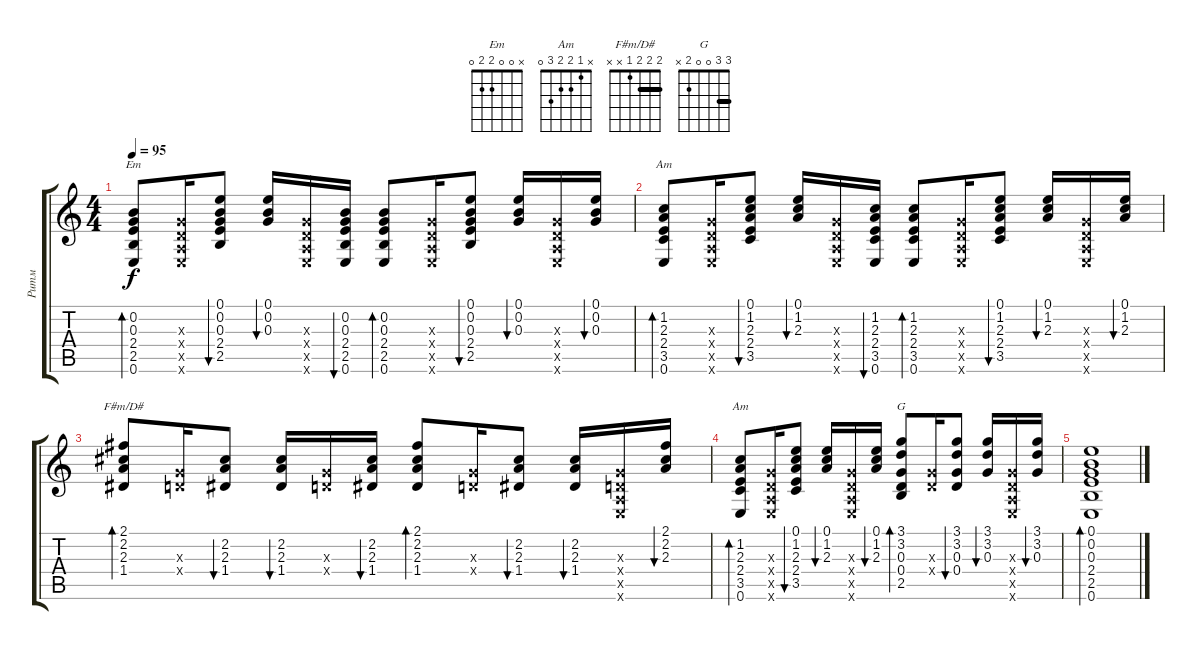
\track ("Ритм" "Ритм") {instrument acousticguitarsteel}
\staff {score tabs}
\tuning (E4 B3 G3 D3 A2 E2) {hide}
\chord ("Em" x 0 0 2 2 0)
\chord ("Am" x 1 2 2 3 x)
\chord ("F#m/D#" 2 2 2 1 x x) {barre 2}
\chord ("Am" x 1 2 2 3 0)
\chord ("G" 3 3 0 0 2 x) {barre 3}
\ts (4 4)
\tempo 95
\clef g2
\ks c
(0.2 0.3 2.4 2.5 0.6).8{bd 30 ch "Em" dy f} (0.3{x} 0.4{x} 0.5{x} 0.6{x}).16 (0.1 0.2 0.3 2.4 2.5).8{bu 30} (0.1 0.2 0.3).16{bu 30} (0.3{x} 0.4{x} 0.5{x} 0.6{x}).16 (0.2 0.3 2.4 2.5 0.6).16{bu 30} (0.2 0.3 2.4 2.5 0.6).8{bd 30} (0.3{x} 0.4{x} 0.5{x} 0.6{x}).16 (0.1 0.2 0.3 2.4 2.5).8{bu 30} (0.1 0.2 0.3).16{bu 30} (0.3{x} 0.4{x} 0.5{x} 0.6{x}).16 (0.1 0.2 0.3).16{bu 30} |
(1.2 2.3 2.4 3.5 0.6).8{bd 30 ch "Am"} (0.3{x} 0.4{x} 0.5{x} 0.6{x}).16 (0.1 1.2 2.3 2.4 3.5).8{bu 30} (0.1 1.2 2.3).16{bu 30} (0.3{x} 0.4{x} 0.5{x} 0.6{x}).16 (1.2 2.3 2.4 3.5 0.6).16{bu 30} (1.2 2.3 2.4 3.5 0.6).8{bd 30} (0.3{x} 0.4{x} 0.5{x} 0.6{x}).16 (0.1 1.2 2.3 2.4 3.5).8{bu 30} (0.1 1.2 2.3).16{bu 30} (0.3{x} 0.4{x} 0.5{x} 0.6{x}).16 (0.1 1.2 2.3).16{bu 30} |
(2.1 2.2 2.3 1.4).8{bd 30 ch "F#m/D#"} (0.3{x} 0.4{x}).16 (2.2 2.3 1.4).8{bu 30} (2.2 2.3 1.4).16{bu 30} (0.3{x} 0.4{x}).16 (2.2 2.3 1.4).16{bu 30} (2.1 2.2 2.3 1.4).8{bd 30} (0.3{x} 0.4{x}).16 (2.2 2.3 1.4).8{bu 30} (2.2 2.3 1.4).16{bu 30} (0.3{x} 0.4{x} 0.5{x} 0.6{x}).16 (2.1 2.2 2.3).16{bu 30} |
(1.2 2.3 2.4 3.5 0.6).8{bd 30 ch "Am"} (0.3{x} 0.4{x} 0.5{x} 0.6{x}).16 (0.1 1.2 2.3 2.4 3.5).8{bu 30} (0.1 1.2 2.3).16{bu 30} (0.3{x} 0.4{x} 0.5{x} 0.6{x}).16 (0.1 1.2 2.3).16{bu 30} (3.1 3.2 0.3 0.4 2.5).8{bd 30 ch "G"} (0.3{x} 0.4{x}).16 (3.1 3.2 0.3 0.4).8{bu 30} (3.1 3.2 0.3).16{bu 30} (0.3{x} 0.4{x} 0.5{x} 0.6{x}).16 (3.1 3.2 0.3).16{bu 30} |
(0.1 0.2 0.3 2.4 2.5 0.6).1{bd 120}
